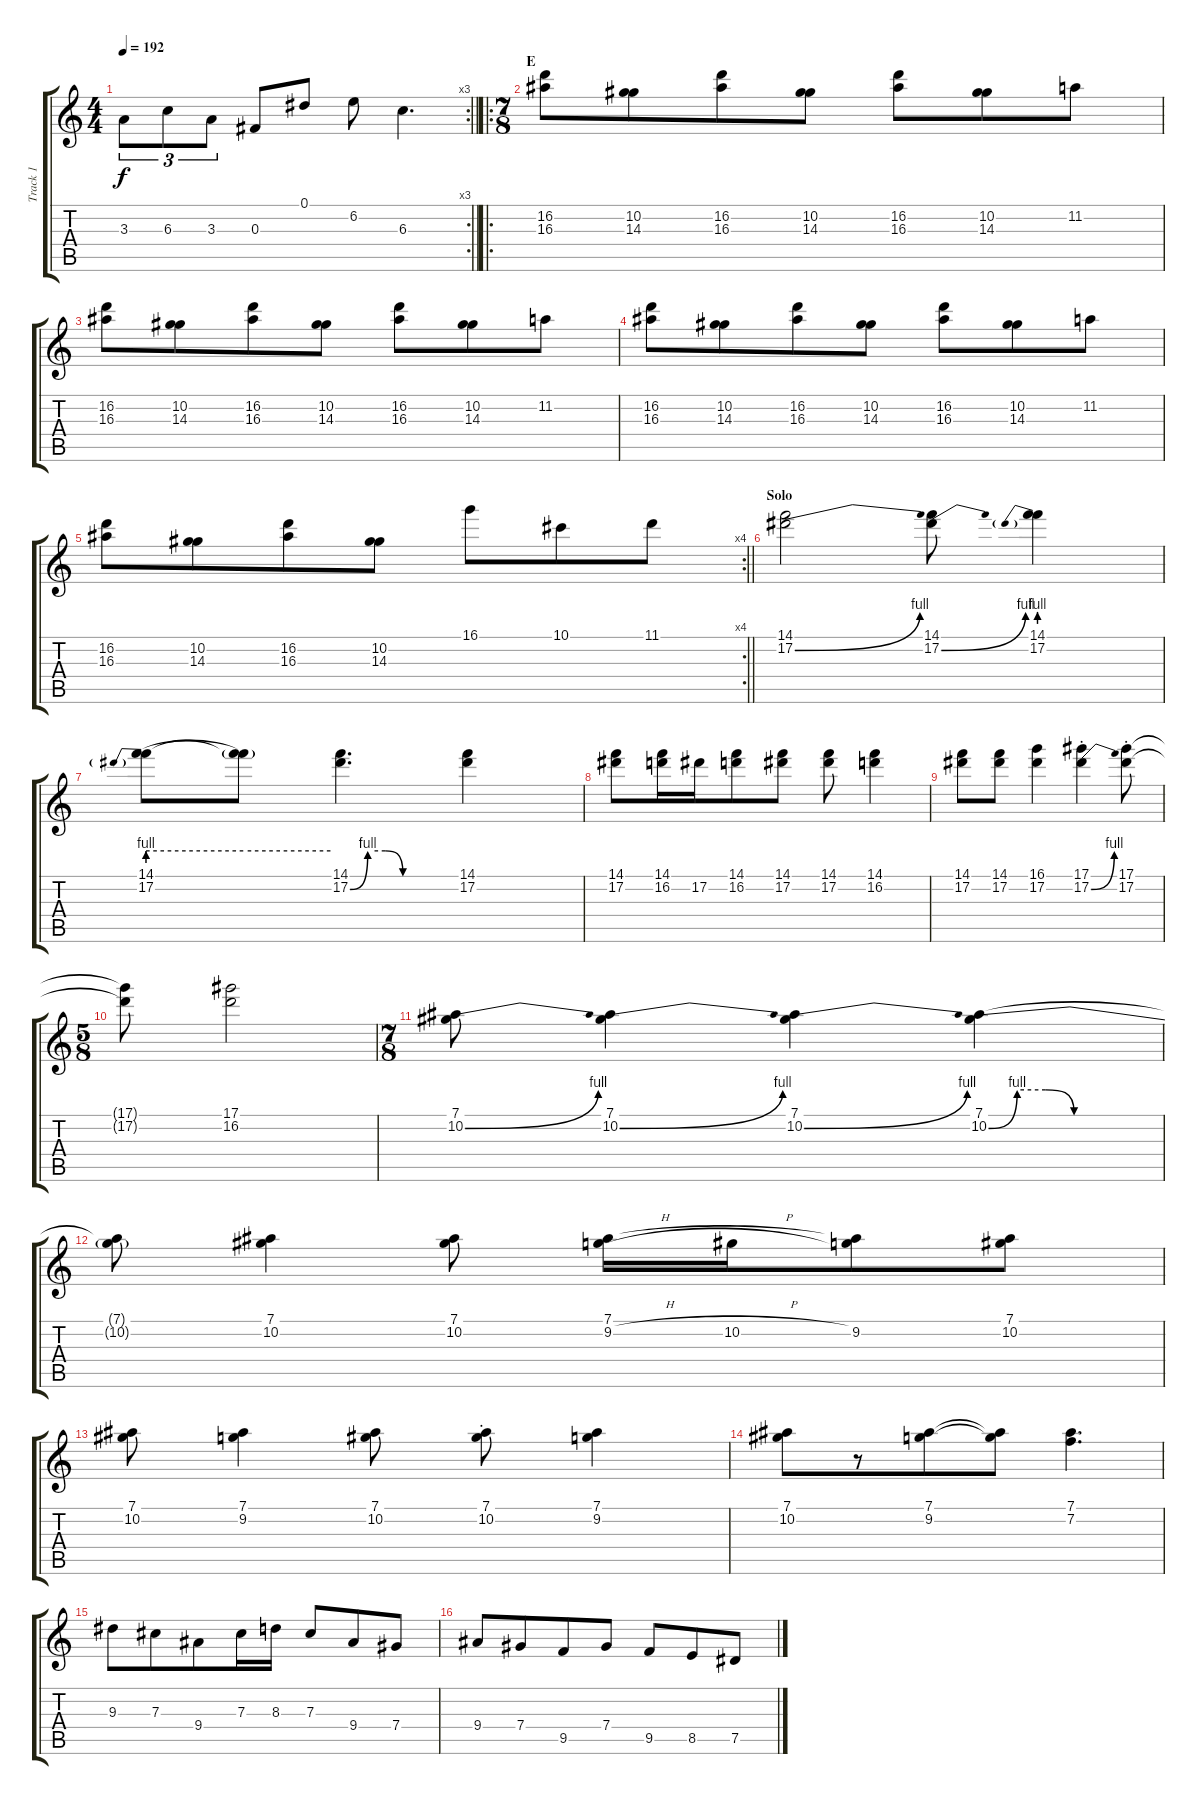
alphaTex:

\track ("Track 1" "Track 1") {instrument distortionguitar}
\staff {score tabs}
\tuning (Eb4 Bb3 Gb3 Db3 Ab2 Eb2) {hide}
\rc 3
\ts (4 4)
\tempo 192
\clef g2
\barLineRight lightlight
\ks c
3.3.8{tu (3 2) dy f} 6.3.8{tu (3 2)} 3.3.8{tu (3 2)} 0.3.8 0.1.8 6.2.8 6.3.4{d} |
\ro
\ts (7 8)
\section ("" "E")
(16.2 16.3).8 (10.2 14.3).8 (16.2 16.3).8 (10.2 14.3).8 (16.2 16.3).8 (10.2 14.3).8 11.2.8 |
(16.2 16.3).8 (10.2 14.3).8 (16.2 16.3).8 (10.2 14.3).8 (16.2 16.3).8 (10.2 14.3).8 11.2.8 |
(16.2 16.3).8 (10.2 14.3).8 (16.2 16.3).8 (10.2 14.3).8 (16.2 16.3).8 (10.2 14.3).8 11.2.8 |
\rc 4
\barLineRight lightlight
(16.2 16.3).8 (10.2 14.3).8 (16.2 16.3).8 (10.2 14.3).8 16.1.8 10.1.8 11.1.8 |
\section ("" "Solo")
(14.1 17.2{be (bend 0 0 60 4)}).2 (14.1 17.2{be (bend 0 0 60 4)}).8 (14.1 17.2{be (prebend 0 4 60 4)}).4 |
(14.1 17.2{be (prebend 0 4 60 4)}).8 (14.1{t} 17.2{be (hold 0 4 60 4) t}).8 (14.1 17.2{be (custom 0 0 10 4 20 4 30 0 60 0)}).4{d} (14.1 17.2).4 |
(14.1 17.2).8 (14.1 16.2).16 17.2.16 (14.1 16.2).8 (14.1 17.2).8 (14.1 17.2).8 (14.1 16.2).4 |
(14.1 17.2).8 (14.1 17.2).8 (16.1 17.2).4 (17.1{st} 17.2{be (bend 0 0 60 4) st}).4 (17.1{st} 17.2{st}).8 |
\ts (5 8)
(17.1{t} 17.2{t}).8 (17.1 16.2).2 |
\ts (7 8)
(7.1 10.2{be (bend 0 0 60 4)}).8 (7.1 10.2{be (bend 0 0 60 4)}).4 (7.1 10.2{be (bend 0 0 60 4)}).4 (7.1 10.2{be (custom 0 0 10 4 20 4 30 0 60 0)}).4 |
(7.1{t} 10.2{t}).8 (7.1 10.2).4 (7.1 10.2).8 (7.1 9.2{h}).16 10.2{h}.16 (7.1{t} 9.2).8 (7.1 10.2).8 |
(7.1 10.2).8 (7.1 9.2).4 (7.1 10.2).8 (7.1 10.2{st}).8 (7.1 9.2).4 |
(7.1 10.2).8 r.8 (7.1 9.2).8 (7.1{t} 9.2{t}).8 (7.1 7.2).4{d} |
9.3.8 7.3.8 9.4.8 7.3.16 8.3.16 7.3.8 9.4.8 7.4.8 |
9.4.8 7.4.8 9.5.8 7.4.8 9.5.8 8.5.8 7.5.8
